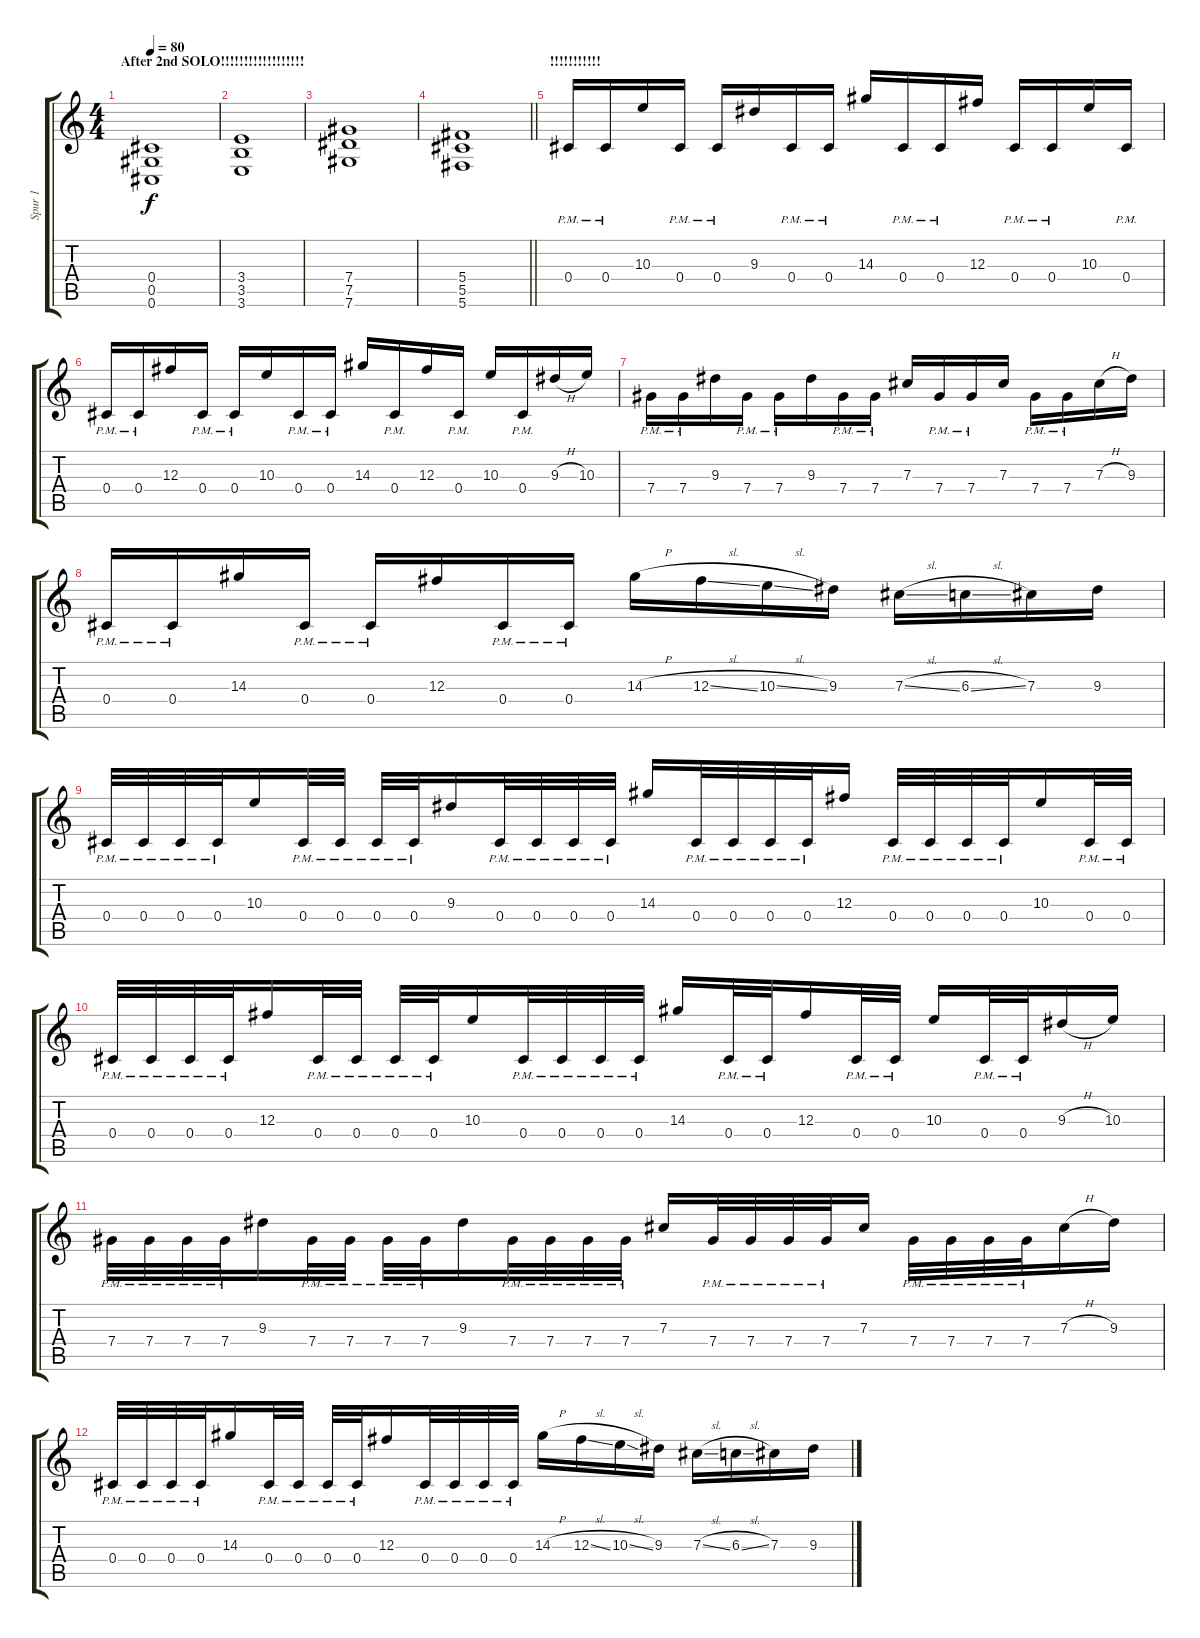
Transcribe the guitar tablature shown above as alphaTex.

\track ("Spur 1" "Spur 1") {instrument overdrivenguitar}
\staff {score tabs}
\tuning (Eb4 Bb3 Gb3 Db3 Ab2 Db2) {hide}
\ts (4 4)
\section ("" "After 2nd SOLO!!!!!!!!!!!!!!!!!!")
\tempo 80
\clef g2
\ks c
(0.4 0.5 0.6).1{dy f} |
(3.4 3.5 3.6).1 |
(7.4 7.5 7.6).1 |
\barLineRight lightlight
(5.4 5.5 5.6).1 |
\section ("" "!!!!!!!!!!!")
0.4{pm}.16 0.4{pm}.16 10.3.16 0.4{pm}.16 0.4{pm}.16 9.3.16 0.4{pm}.16 0.4{pm}.16 14.3.16 0.4{pm}.16 0.4{pm}.16 12.3.16 0.4{pm}.16 0.4{pm}.16 10.3.16 0.4{pm}.16 |
0.4{pm}.16 0.4{pm}.16 12.3.16 0.4{pm}.16 0.4{pm}.16 10.3.16 0.4{pm}.16 0.4{pm}.16 14.3.16 0.4{pm}.16 12.3.16 0.4{pm}.16 10.3.16 0.4{pm}.16 9.3{h}.16 10.3.16 |
7.4{pm}.16 7.4{pm}.16 9.3.16 7.4{pm}.16 7.4{pm}.16 9.3.16 7.4{pm}.16 7.4{pm}.16 7.3.16 7.4{pm}.16 7.4{pm}.16 7.3.16 7.4{pm}.16 7.4{pm}.16 7.3{h}.16 9.3.16 |
0.4{pm}.16 0.4{pm}.16 14.3.16 0.4{pm}.16 0.4{pm}.16 12.3.16 0.4{pm}.16 0.4{pm}.16 14.3{h}.16 12.3{sl}.16 10.3{sl}.16 9.3.16 7.3{sl}.16 6.3{sl}.16 7.3.16 9.3.16 |
0.4{pm}.32 0.4{pm}.32 0.4{pm}.32 0.4{pm}.32 10.3.16 0.4{pm}.32 0.4{pm}.32 0.4{pm}.32 0.4{pm}.32 9.3.16 0.4{pm}.32 0.4{pm}.32 0.4{pm}.32 0.4{pm}.32 14.3.16 0.4{pm}.32 0.4{pm}.32 0.4{pm}.32 0.4{pm}.32 12.3.16 0.4{pm}.32 0.4{pm}.32 0.4{pm}.32 0.4{pm}.32 10.3.16 0.4{pm}.32 0.4{pm}.32 |
0.4{pm}.32 0.4{pm}.32 0.4{pm}.32 0.4{pm}.32 12.3.16 0.4{pm}.32 0.4{pm}.32 0.4{pm}.32 0.4{pm}.32 10.3.16 0.4{pm}.32 0.4{pm}.32 0.4{pm}.32 0.4{pm}.32 14.3.16 0.4{pm}.32 0.4{pm}.32 12.3.16 0.4{pm}.32 0.4{pm}.32 10.3.16 0.4{pm}.32 0.4{pm}.32 9.3{h}.16 10.3.16 |
7.4{pm}.32 7.4{pm}.32 7.4{pm}.32 7.4{pm}.32 9.3.16 7.4{pm}.32 7.4{pm}.32 7.4{pm}.32 7.4{pm}.32 9.3.16 7.4{pm}.32 7.4{pm}.32 7.4{pm}.32 7.4{pm}.32 7.3.16 7.4{pm}.32 7.4{pm}.32 7.4{pm}.32 7.4{pm}.32 7.3.16 7.4{pm}.32 7.4{pm}.32 7.4{pm}.32 7.4{pm}.32 7.3{h}.16 9.3.16 |
0.4{pm}.32 0.4{pm}.32 0.4{pm}.32 0.4{pm}.32 14.3.16 0.4{pm}.32 0.4{pm}.32 0.4{pm}.32 0.4{pm}.32 12.3.16 0.4{pm}.32 0.4{pm}.32 0.4{pm}.32 0.4{pm}.32 14.3{h}.16 12.3{sl}.16 10.3{sl}.16 9.3.16 7.3{sl}.16 6.3{sl}.16 7.3.16 9.3.16
